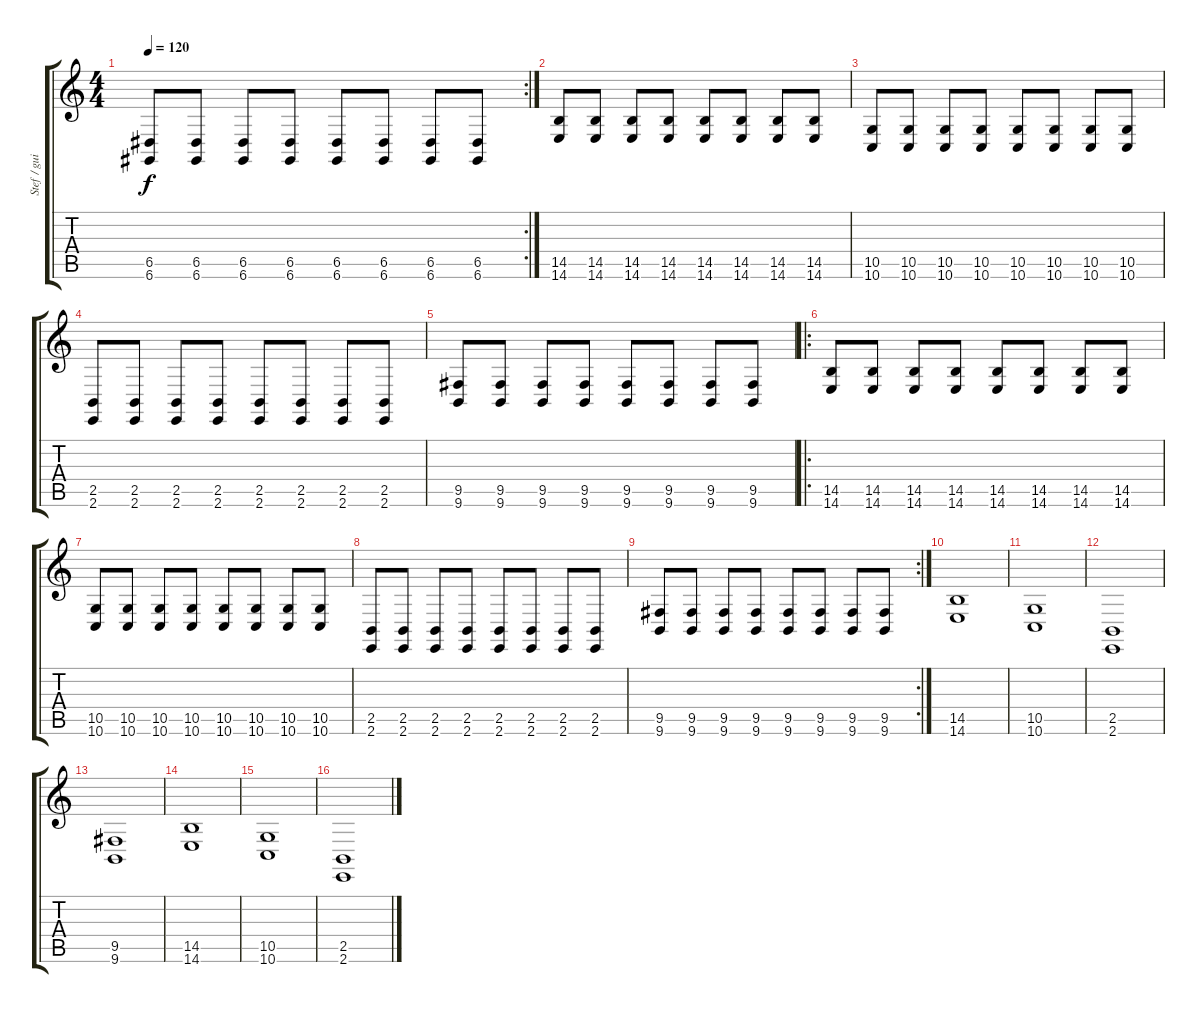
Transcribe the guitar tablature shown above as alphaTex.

\track ("Stef / guitar" "Stef / gui") {instrument sitar}
\staff {score tabs}
\tuning (E4 B3 G3 D3 A2 D2) {hide}
\rc 2
\ts (4 4)
\tempo 120
\clef g2
\ks c
(6.5 6.6).8{dy f} (6.5 6.6).8 (6.5 6.6).8 (6.5 6.6).8 (6.5 6.6).8 (6.5 6.6).8 (6.5 6.6).8 (6.5 6.6).8 |
(14.5 14.6).8 (14.5 14.6).8 (14.5 14.6).8 (14.5 14.6).8 (14.5 14.6).8 (14.5 14.6).8 (14.5 14.6).8 (14.5 14.6).8 |
(10.5 10.6).8 (10.5 10.6).8 (10.5 10.6).8 (10.5 10.6).8 (10.5 10.6).8 (10.5 10.6).8 (10.5 10.6).8 (10.5 10.6).8 |
(2.5 2.6).8 (2.5 2.6).8 (2.5 2.6).8 (2.5 2.6).8 (2.5 2.6).8 (2.5 2.6).8 (2.5 2.6).8 (2.5 2.6).8 |
(9.5 9.6).8 (9.5 9.6).8 (9.5 9.6).8 (9.5 9.6).8 (9.5 9.6).8 (9.5 9.6).8 (9.5 9.6).8 (9.5 9.6).8 |
\ro
(14.5 14.6).8 (14.5 14.6).8 (14.5 14.6).8 (14.5 14.6).8 (14.5 14.6).8 (14.5 14.6).8 (14.5 14.6).8 (14.5 14.6).8 |
(10.5 10.6).8 (10.5 10.6).8 (10.5 10.6).8 (10.5 10.6).8 (10.5 10.6).8 (10.5 10.6).8 (10.5 10.6).8 (10.5 10.6).8 |
(2.5 2.6).8 (2.5 2.6).8 (2.5 2.6).8 (2.5 2.6).8 (2.5 2.6).8 (2.5 2.6).8 (2.5 2.6).8 (2.5 2.6).8 |
\rc 2
(9.5 9.6).8 (9.5 9.6).8 (9.5 9.6).8 (9.5 9.6).8 (9.5 9.6).8 (9.5 9.6).8 (9.5 9.6).8 (9.5 9.6).8 |
(14.5 14.6).1 |
(10.5 10.6).1 |
(2.5 2.6).1 |
(9.5 9.6).1 |
(14.5 14.6).1 |
(10.5 10.6).1 |
(2.5 2.6).1
